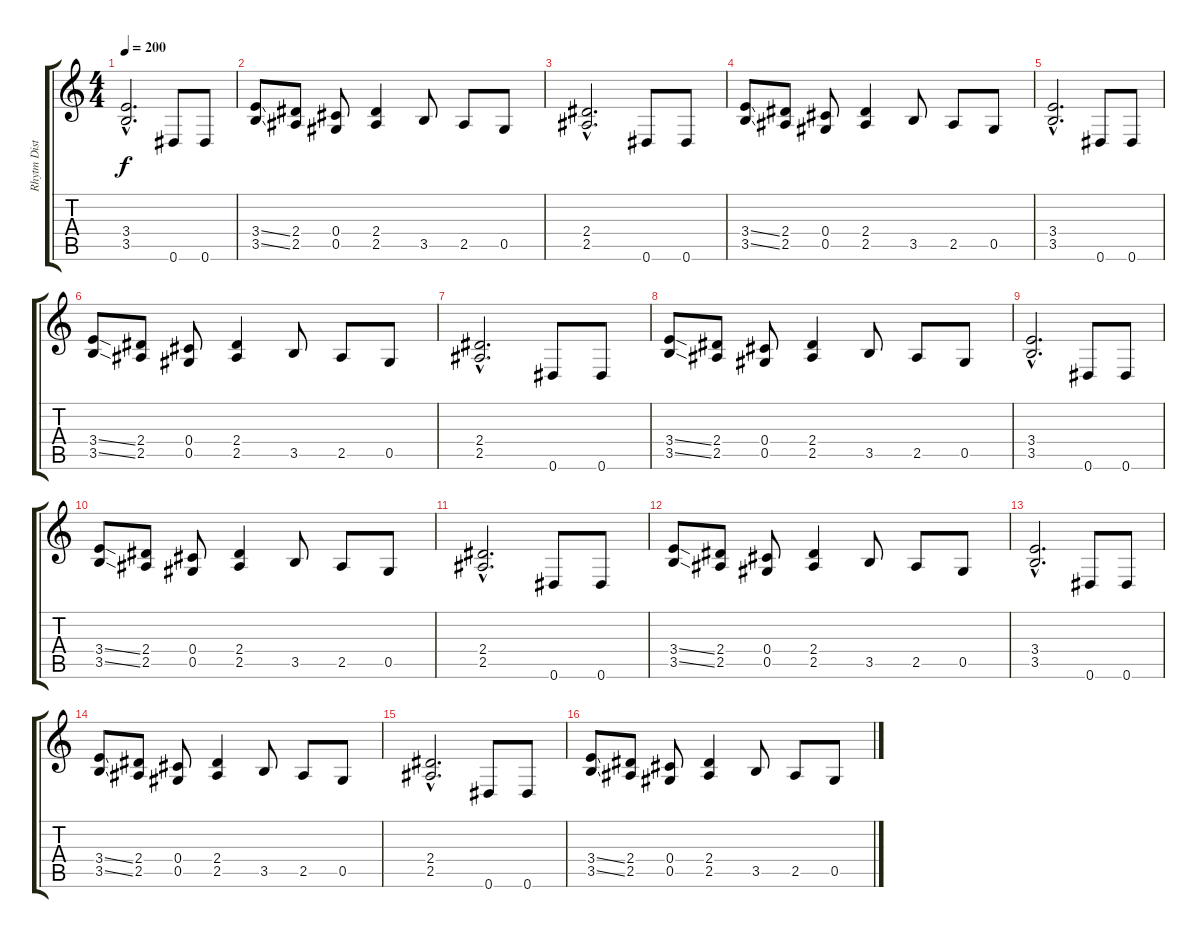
\track ("Rhytm Distortion" "Rhytm Dist") {instrument overdrivenguitar}
\staff {score tabs}
\tuning (Eb4 Bb3 Gb3 Db3 Ab2 Eb2) {hide}
\ts (4 4)
\tempo 200
\clef g2
\ks c
(3.4{hac} 3.5{hac}).2{d dy f} 0.6.8 0.6.8 |
(3.4{ss} 3.5{ss}).8 (2.4 2.5).8 (0.4 0.5).8 (2.4 2.5).4 3.5.8 2.5.8 0.5.8 |
(2.4{hac} 2.5{hac}).2{d} 0.6.8 0.6.8 |
(3.4{ss} 3.5{ss}).8 (2.4 2.5).8 (0.4 0.5).8 (2.4 2.5).4 3.5.8 2.5.8 0.5.8 |
(3.4{hac} 3.5{hac}).2{d} 0.6.8 0.6.8 |
(3.4{ss} 3.5{ss}).8 (2.4 2.5).8 (0.4 0.5).8 (2.4 2.5).4 3.5.8 2.5.8 0.5.8 |
(2.4{hac} 2.5{hac}).2{d} 0.6.8 0.6.8 |
(3.4{ss} 3.5{ss}).8 (2.4 2.5).8 (0.4 0.5).8 (2.4 2.5).4 3.5.8 2.5.8 0.5.8 |
(3.4{hac} 3.5{hac}).2{d} 0.6.8 0.6.8 |
(3.4{ss} 3.5{ss}).8 (2.4 2.5).8 (0.4 0.5).8 (2.4 2.5).4 3.5.8 2.5.8 0.5.8 |
(2.4{hac} 2.5{hac}).2{d} 0.6.8 0.6.8 |
(3.4{ss} 3.5{ss}).8 (2.4 2.5).8 (0.4 0.5).8 (2.4 2.5).4 3.5.8 2.5.8 0.5.8 |
(3.4{hac} 3.5{hac}).2{d} 0.6.8 0.6.8 |
(3.4{ss} 3.5{ss}).8 (2.4 2.5).8 (0.4 0.5).8 (2.4 2.5).4 3.5.8 2.5.8 0.5.8 |
(2.4{hac} 2.5{hac}).2{d} 0.6.8 0.6.8 |
(3.4{ss} 3.5{ss}).8 (2.4 2.5).8 (0.4 0.5).8 (2.4 2.5).4 3.5.8 2.5.8 0.5.8
